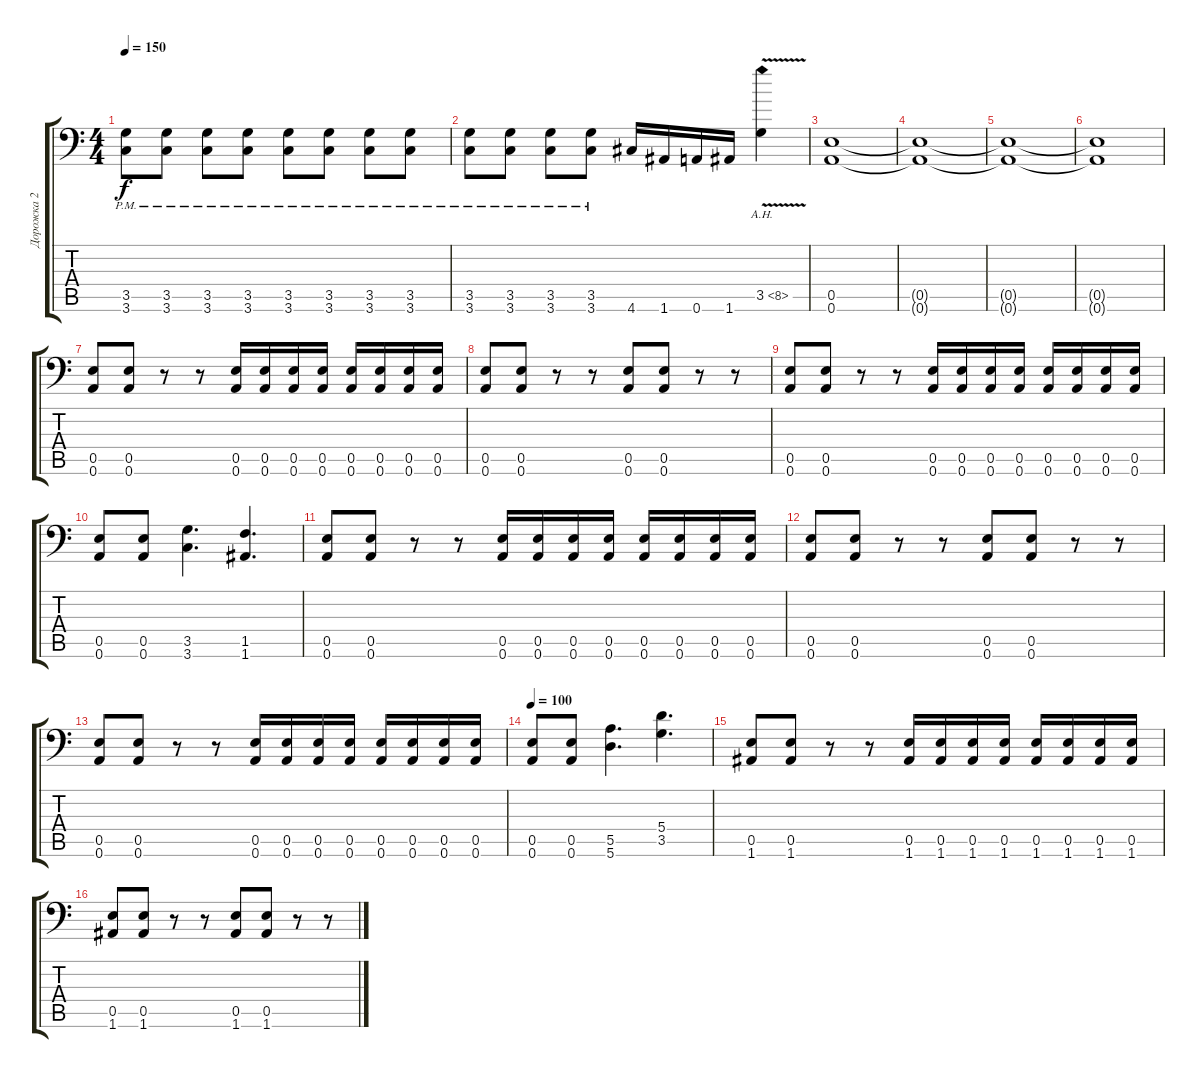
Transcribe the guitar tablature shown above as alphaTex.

\track ("Дорожка 2" "Дорожка 2") {instrument distortionguitar}
\staff {score tabs}
\tuning (B3 Gb3 D3 A2 E2 A1) {hide}
\ts (4 4)
\tempo 150
\clef f4
\ks c
(3.5{pm} 3.6{pm}).8{dy f} (3.5{pm} 3.6{pm}).8 (3.5{pm} 3.6{pm}).8 (3.5{pm} 3.6{pm}).8 (3.5{pm} 3.6{pm}).8 (3.5{pm} 3.6{pm}).8 (3.5{pm} 3.6{pm}).8 (3.5{pm} 3.6{pm}).8 |
(3.5{pm} 3.6{pm}).8 (3.5{pm} 3.6{pm}).8 (3.5{pm} 3.6{pm}).8 (3.5{pm} 3.6{pm}).8 4.6.16 1.6.16 0.6.16 1.6.16 3.5{ah 5 v}.4 |
(0.5 0.6).1 |
(0.5{t} 0.6{t}).1 |
(0.5{t} 0.6{t}).1 |
(0.5{t} 0.6{t}).1 |
(0.5 0.6).8 (0.5 0.6).8 r.8 r.8 (0.5 0.6).16 (0.5 0.6).16 (0.5 0.6).16 (0.5 0.6).16 (0.5 0.6).16 (0.5 0.6).16 (0.5 0.6).16 (0.5 0.6).16 |
(0.5 0.6).8 (0.5 0.6).8 r.8 r.8 (0.5 0.6).8 (0.5 0.6).8 r.8 r.8 |
(0.5 0.6).8 (0.5 0.6).8 r.8 r.8 (0.5 0.6).16 (0.5 0.6).16 (0.5 0.6).16 (0.5 0.6).16 (0.5 0.6).16 (0.5 0.6).16 (0.5 0.6).16 (0.5 0.6).16 |
(0.5 0.6).8 (0.5 0.6).8 (3.5 3.6).4{d} (1.5 1.6).4{d} |
(0.5 0.6).8 (0.5 0.6).8 r.8 r.8 (0.5 0.6).16 (0.5 0.6).16 (0.5 0.6).16 (0.5 0.6).16 (0.5 0.6).16 (0.5 0.6).16 (0.5 0.6).16 (0.5 0.6).16 |
(0.5 0.6).8 (0.5 0.6).8 r.8 r.8 (0.5 0.6).8 (0.5 0.6).8 r.8 r.8 |
(0.5 0.6).8 (0.5 0.6).8 r.8 r.8 (0.5 0.6).16 (0.5 0.6).16 (0.5 0.6).16 (0.5 0.6).16 (0.5 0.6).16 (0.5 0.6).16 (0.5 0.6).16 (0.5 0.6).16 |
\tempo 100
(0.5 0.6).8 (0.5 0.6).8 (5.5 5.6).4{d} (5.4 3.5).4{d} |
(0.5 1.6).8 (0.5 1.6).8 r.8 r.8 (0.5 1.6).16 (0.5 1.6).16 (0.5 1.6).16 (0.5 1.6).16 (0.5 1.6).16 (0.5 1.6).16 (0.5 1.6).16 (0.5 1.6).16 |
(0.5 1.6).8 (0.5 1.6).8 r.8 r.8 (0.5 1.6).8 (0.5 1.6).8 r.8 r.8
